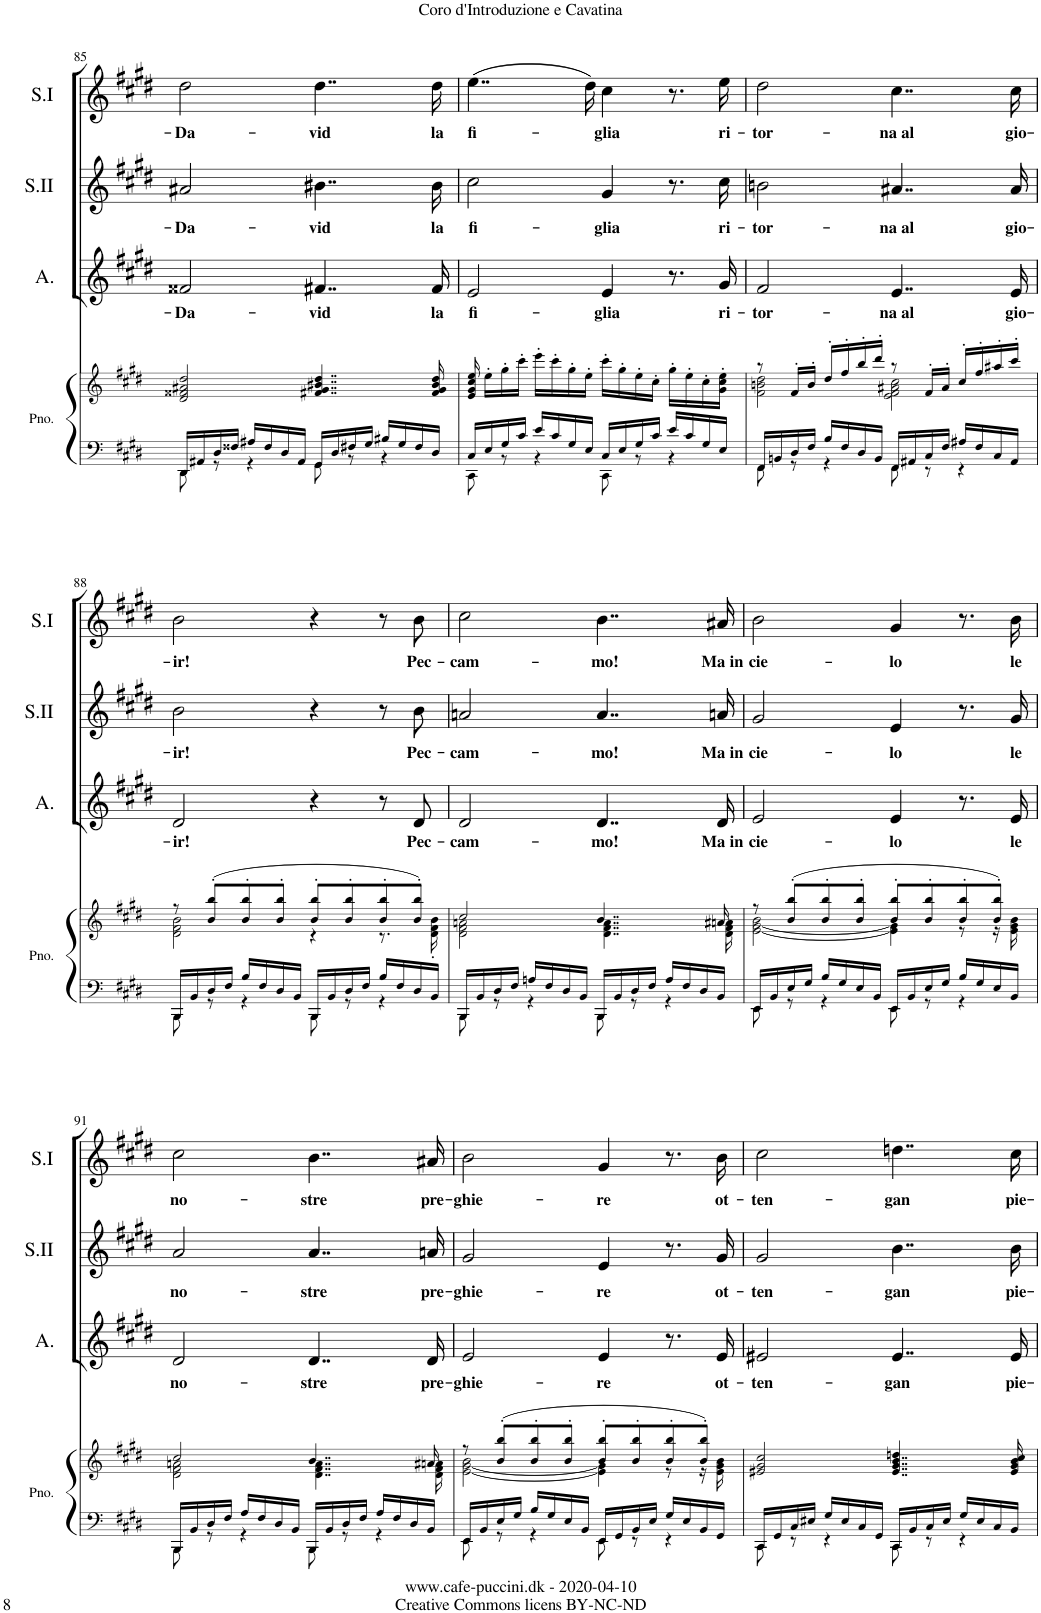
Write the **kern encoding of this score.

**kern	**kern	**kern	**text	**kern	**text	**kern	**text
*part4	*part4	*part3	*part3	*part2	*part2	*part1	*part1
*staff5	*staff4	*staff3	*staff3	*staff2	*staff2	*staff1	*staff1
*I"Piano	*	*I"Alto	*	*I"Soprano II	*	*I"Soprano I	*
*I'Pno.	*	*I'A.	*	*I'S.II	*	*I'S.I	*
!!LO:PB:g=z
*clefF4	*clefG2	*clefG2	*	*clefG2	*	*clefG2	*
*k[f#c#g#d#]	*k[f#c#g#d#]	*k[f#c#g#d#]	*	*k[f#c#g#d#]	*	*k[f#c#g#d#]	*
*M4/4	*M4/4	*M4/4	*	*M4/4	*	*M4/4	*
*met(c)	*met(c)	*met(c)	*	*met(c)	*	*met(c)	*
=85	=85	=85	=85	=85	=85	=85	=85
*^	*	*	*	*	*	*	*
!	!	!	!	!LO:LY:b	!	!LO:LY:b	!	!LO:LY:b
16DD#/LL	8DD#\	2d#/ 2f##X/ 2a#X/ 2dd#/	2f##X/	-Da-	2a#X/	-Da-	2dd#\	-Da-
16AA#X/	.	.	.	.	.	.	.	.
16D#/	8r	.	.	.	.	.	.	.
16F##X/JJ	.	.	.	.	.	.	.	.
16A#X/LL	4r	.	.	.	.	.	.	.
16F##/	.	.	.	.	.	.	.	.
16D#/	.	.	.	.	.	.	.	.
16AA#/JJ	.	.	.	.	.	.	.	.
!	!	!	!	!LO:LY:b	!	!LO:LY:b	!	!LO:LY:b
16GG#/LL	8GG#\	4..f#X/ 4..g#/ 4..b#X/ 4..dd#/	4..f#X/	-vid	4..b#X\	-vid	4..dd#\	-vid
16D#/	.	.	.	.	.	.	.	.
16F#X/	8r	.	.	.	.	.	.	.
16G#/JJ	.	.	.	.	.	.	.	.
16B#X/LL	4r	.	.	.	.	.	.	.
16G#/	.	.	.	.	.	.	.	.
16F#/	.	.	.	.	.	.	.	.
!	!	!	!	!LO:LY:b	!	!LO:LY:b	!	!LO:LY:b
16D#/JJ	.	16f#/ 16g#/ 16b#/ 16dd#/	16f#/	la	16b#\	la	16dd#\	la
=86	=86	=86	=86	=86	=86	=86	=86	=86
!	!	!	!	!LO:LY:b	!	!LO:LY:b	!	!LO:LY:b
16C#/LL	8CC#\	16e/ 16g#/ 16cc#/ 16ee/	2e/	fi-	2cc#\	fi-	(>4..ee\	fi-
16E/	.	16ee'\LL	.	.	.	.	.	.
16G#/	8r	16gg#'\	.	.	.	.	.	.
16c#/JJ	.	16ccc#'\JJ	.	.	.	.	.	.
16e/LL	4r	16eee'\LL	.	.	.	.	.	.
16c#/	.	16ccc#'\	.	.	.	.	.	.
16G#/	.	16gg#'\	.	.	.	.	.	.
16E/JJ	.	16ee'\JJ	.	.	.	.	16dd#\)	.
!	!	!	!	!LO:LY:b	!	!LO:LY:b	!	!LO:LY:b
16C#/LL	8CC#\	16ccc#'\LL	4e/	-glia	4g#/	-glia	4cc#\	-glia
16E/	.	16gg#'\	.	.	.	.	.	.
16G#/	8r	16ee'\	.	.	.	.	.	.
16c#/JJ	.	16cc#'\JJ	.	.	.	.	.	.
16e/LL	4r	16gg#'\LL	8.r	.	8.r	.	8.r	.
16c#/	.	16ee'\	.	.	.	.	.	.
16G#/	.	16cc#'\	.	.	.	.	.	.
!	!	!	!	!LO:LY:b	!	!LO:LY:b	!	!LO:LY:b
16E/JJ	.	16g#\' 16cc#\' 16ee\'JJ	16g#/	ri-	16cc#\	ri-	16ee\	ri-
=87	=87	=87	=87	=87	=87	=87	=87	=87
*	*	*^	*	*	*	*	*	*
!	!	!	!	!	!LO:LY:b	!	!LO:LY:b	!	!LO:LY:b
16FF#/LL	8FF#\	8r	2f#\ 2bn\ 2dd#\	2f#/	-tor-	2bn\	-tor-	2dd#\	-tor-
16BBn/	.	.	.	.	.	.	.	.	.
16D#/	8r	16f#'/LL	.	.	.	.	.	.	.
16F#/JJ	.	16b'/JJ	.	.	.	.	.	.	.
16B/LL	4r	16dd#'/LL	.	.	.	.	.	.	.
16F#/	.	16ff#'/	.	.	.	.	.	.	.
16D#/	.	16bb'/	.	.	.	.	.	.	.
16BB/JJ	.	16ddd#'/JJ	.	.	.	.	.	.	.
!	!	!	!	!	!LO:LY:b	!	!LO:LY:b	!	!LO:LY:b
16FF#/LL	8FF#\	8r	2e\ 2f#\ 2a#X\ 2cc#\	4..e/	na al	4..a#X/	na al	4..cc#\	na al
16AA#X/	.	.	.	.	.	.	.	.	.
16C#/	8r	16f#'/LL	.	.	.	.	.	.	.
16F#/JJ	.	16a#'/JJ	.	.	.	.	.	.	.
16A#X/LL	4r	16cc#'/LL	.	.	.	.	.	.	.
16F#/	.	16ff#'/	.	.	.	.	.	.	.
16C#/	.	16aa#X'/	.	.	.	.	.	.	.
!	!	!	!	!	!LO:LY:b	!	!LO:LY:b	!	!LO:LY:b
16AA#/JJ	.	16ccc#'/JJ	.	16e/	gio-	16a#/	gio-	16cc#\	gio-
!!LO:LB:g=z
=88	=88	=88	=88	=88	=88	=88	=88	=88	=88
!	!	!	!	!	!LO:LY:b	!	!LO:LY:b	!	!LO:LY:b
16BBB/LL	8BBB\	8r	2d#\ 2f#\ 2b\	2d#/	-ir!	2b\	-ir!	2b\	-ir!
16BB/	.	.	.	.	.	.	.	.	.
16D#/	8r	(>8b/' 8bb/'L	.	.	.	.	.	.	.
16F#/JJ	.	.	.	.	.	.	.	.	.
16B/LL	4r	8b/' 8bb/'	.	.	.	.	.	.	.
16F#/	.	.	.	.	.	.	.	.	.
16D#/	.	8b/' 8bb/'J	.	.	.	.	.	.	.
16BB/JJ	.	.	.	.	.	.	.	.	.
16BBB/LL	8BBB\	8b/' 8bb/'L	4r	4r	.	4r	.	4r	.
16BB/	.	.	.	.	.	.	.	.	.
16D#/	8r	8b/' 8bb/'	.	.	.	.	.	.	.
16F#/JJ	.	.	.	.	.	.	.	.	.
16B/LL	4r	8b/' 8bb/'	8.r	8r	.	8r	.	8r	.
16F#/	.	.	.	.	.	.	.	.	.
!	!	!	!	!	!LO:LY:b	!	!LO:LY:b	!	!LO:LY:b
16D#/	.	8b/' 8bb/'J)	.	8d#/	Pec-	8b\	Pec-	8b\	Pec-
16BB/JJ	.	.	16d#\' 16f#\' 16b\'	.	.	.	.	.	.
=89	=89	=89	=89	=89	=89	=89	=89	=89	=89
!	!	!	!	!	!LO:LY:b	!	!LO:LY:b	!	!LO:LY:b
16BBB/LL	8BBB\	2cc#/	2d#\ 2f#\ 2an\	2d#/	-cam-	2an/	-cam-	2cc#\	-cam-
16BB/	.	.	.	.	.	.	.	.	.
16D#/	8r	.	.	.	.	.	.	.	.
16F#/JJ	.	.	.	.	.	.	.	.	.
16An/LL	4r	.	.	.	.	.	.	.	.
16F#/	.	.	.	.	.	.	.	.	.
16D#/	.	.	.	.	.	.	.	.	.
16BB/JJ	.	.	.	.	.	.	.	.	.
!	!	!	!	!	!LO:LY:b	!	!LO:LY:b	!	!LO:LY:b
16BBB/LL	8BBB\	4..b/	4..d#\ 4..f#\ 4..a\	4..d#/	-mo!	4..a/	-mo!	4..b\	-mo!
16BB/	.	.	.	.	.	.	.	.	.
16D#/	8r	.	.	.	.	.	.	.	.
16F#/JJ	.	.	.	.	.	.	.	.	.
16A/LL	4r	.	.	.	.	.	.	.	.
16F#/	.	.	.	.	.	.	.	.	.
16D#/	.	.	.	.	.	.	.	.	.
!	!	!	!	!	!LO:LY:b	!	!LO:LY:b	!	!LO:LY:b
16BB/JJ	.	16a#X/	16d#\ 16f#\ 16an\	16d#/	Ma in	16an/	Ma in	16a#X/	Ma in
=90	=90	=90	=90	=90	=90	=90	=90	=90	=90
!	!	!	!	!	!LO:LY:b	!	!LO:LY:b	!	!LO:LY:b
16EE/LL	8EE\	8r	[<2e\ [<2g#\ 2b\	2e/	cie-	2g#/	cie-	2b\	cie-
16BB/	.	.	.	.	.	.	.	.	.
16E/	8r	(>8b/' 8bb/'L	.	.	.	.	.	.	.
16G#/JJ	.	.	.	.	.	.	.	.	.
16B/LL	4r	8b/' 8bb/'	.	.	.	.	.	.	.
16G#/	.	.	.	.	.	.	.	.	.
16E/	.	8b/' 8bb/'J	.	.	.	.	.	.	.
16BB/JJ	.	.	.	.	.	.	.	.	.
!	!	!	!	!	!LO:LY:b	!	!LO:LY:b	!	!LO:LY:b
16EE/LL	8EE\	8b/' 8bb/'L	4e\] 4g#\]	4e/	-lo	4e/	-lo	4g#/	-lo
16BB/	.	.	.	.	.	.	.	.	.
16E/	8r	8b/' 8bb/'	.	.	.	.	.	.	.
16G#/JJ	.	.	.	.	.	.	.	.	.
16B/LL	4r	8b/' 8bb/'	8r	8.r	.	8.r	.	8.r	.
16G#/	.	.	.	.	.	.	.	.	.
16E/	.	8b/' 8bb/'J)	16r	.	.	.	.	.	.
!	!	!	!	!	!LO:LY:b	!	!LO:LY:b	!	!LO:LY:b
16BB/JJ	.	.	16e\ 16g#\ 16b\	16e/	le	16g#/	le	16b\	le
!!LO:LB:g=z
=91	=91	=91	=91	=91	=91	=91	=91	=91	=91
!	!	!	!	!	!LO:LY:b	!	!LO:LY:b	!	!LO:LY:b
16BBB/LL	8BBB\	2cc#/	2d#\ 2f#\ 2an\	2d#/	no-	2a/	no-	2cc#\	no-
16BB/	.	.	.	.	.	.	.	.	.
16D#/	8r	.	.	.	.	.	.	.	.
16F#/JJ	.	.	.	.	.	.	.	.	.
16A/LL	4r	.	.	.	.	.	.	.	.
16F#/	.	.	.	.	.	.	.	.	.
16D#/	.	.	.	.	.	.	.	.	.
16BB/JJ	.	.	.	.	.	.	.	.	.
!	!	!	!	!	!LO:LY:b	!	!LO:LY:b	!	!LO:LY:b
16BBB/LL	8BBB\	4..b/	4..d#\ 4..f#\ 4..a\	4..d#/	-stre	4..a/	-stre	4..b\	-stre
16BB/	.	.	.	.	.	.	.	.	.
16D#/	8r	.	.	.	.	.	.	.	.
16F#/JJ	.	.	.	.	.	.	.	.	.
16A/LL	4r	.	.	.	.	.	.	.	.
16F#/	.	.	.	.	.	.	.	.	.
16D#/	.	.	.	.	.	.	.	.	.
!	!	!	!	!	!LO:LY:b	!	!LO:LY:b	!	!LO:LY:b
16BB/JJ	.	16a#X/	16d#\ 16f#\ 16an\	16d#/	pre-	16an/	pre-	16a#X/	pre-
=92	=92	=92	=92	=92	=92	=92	=92	=92	=92
!	!	!	!	!	!LO:LY:b	!	!LO:LY:b	!	!LO:LY:b
16EE/LL	8EE\	8r	[<2e\ [<2g#\ 2b\	2e/	-ghie-	2g#/	-ghie-	2b\	-ghie-
16BB/	.	.	.	.	.	.	.	.	.
16E/	8r	(>8b/' 8bb/'L	.	.	.	.	.	.	.
16G#/JJ	.	.	.	.	.	.	.	.	.
16B/LL	4r	8b/' 8bb/'	.	.	.	.	.	.	.
16G#/	.	.	.	.	.	.	.	.	.
16E/	.	8b/' 8bb/'J	.	.	.	.	.	.	.
16BB/JJ	.	.	.	.	.	.	.	.	.
!	!	!	!	!	!LO:LY:b	!	!LO:LY:b	!	!LO:LY:b
16EE/LL	8EE\	8b/' 8bb/'L	4e\] 4g#\]	4e/	-re	4e/	-re	4g#/	-re
16GG#/	.	.	.	.	.	.	.	.	.
16BB/	8r	8b/' 8bb/'	.	.	.	.	.	.	.
16E/JJ	.	.	.	.	.	.	.	.	.
16G#/LL	4r	8b/' 8bb/'	8r	8.r	.	8.r	.	8.r	.
16E/	.	.	.	.	.	.	.	.	.
16BB/	.	8b/' 8bb/'J)	16r	.	.	.	.	.	.
!	!	!	!	!	!LO:LY:b	!	!LO:LY:b	!	!LO:LY:b
16GG#/JJ	.	.	16e\ 16g#\ 16b\	16e/	ot-	16g#/	ot-	16b\	ot-
=93	=93	=93	=93	=93	=93	=93	=93	=93	=93
!	!	!	!	!	!LO:LY:b	!	!LO:LY:b	!	!LO:LY:b
16CC#/LL	8CC#\	1ryy	2e#X/ 2g#/ 2cc#/	2e#X/	-ten-	2g#/	-ten-	2cc#\	-ten-
16GG#/	.	.	.	.	.	.	.	.	.
16C#/	8r	.	.	.	.	.	.	.	.
16E#X/JJ	.	.	.	.	.	.	.	.	.
16G#/LL	4r	.	.	.	.	.	.	.	.
16E#/	.	.	.	.	.	.	.	.	.
16C#/	.	.	.	.	.	.	.	.	.
16GG#/JJ	.	.	.	.	.	.	.	.	.
!	!	!	!	!	!LO:LY:b	!	!LO:LY:b	!	!LO:LY:b
16CC#/LL	8CC#\	.	4..e#/ 4..g#/ 4..b/ 4..ddn/	4..e#/	-gan	4..b\	-gan	4..ddn\	-gan
16BB/	.	.	.	.	.	.	.	.	.
16C#/	8r	.	.	.	.	.	.	.	.
16E#/JJ	.	.	.	.	.	.	.	.	.
16G#/LL	4r	.	.	.	.	.	.	.	.
16E#/	.	.	.	.	.	.	.	.	.
16C#/	.	.	.	.	.	.	.	.	.
!	!	!	!	!	!LO:LY:b	!	!LO:LY:b	!	!LO:LY:b
16BB/JJ	.	.	16e#/ 16g#/ 16b/ 16cc#/	16e#/	pie-	16b\	pie-	16cc#\	pie-
*v	*v	*	*	*	*	*	*	*	*
*	*v	*v	*	*	*	*	*	*
=	=	=	=	=	=	=	=
*-	*-	*-	*-	*-	*-	*-	*-
